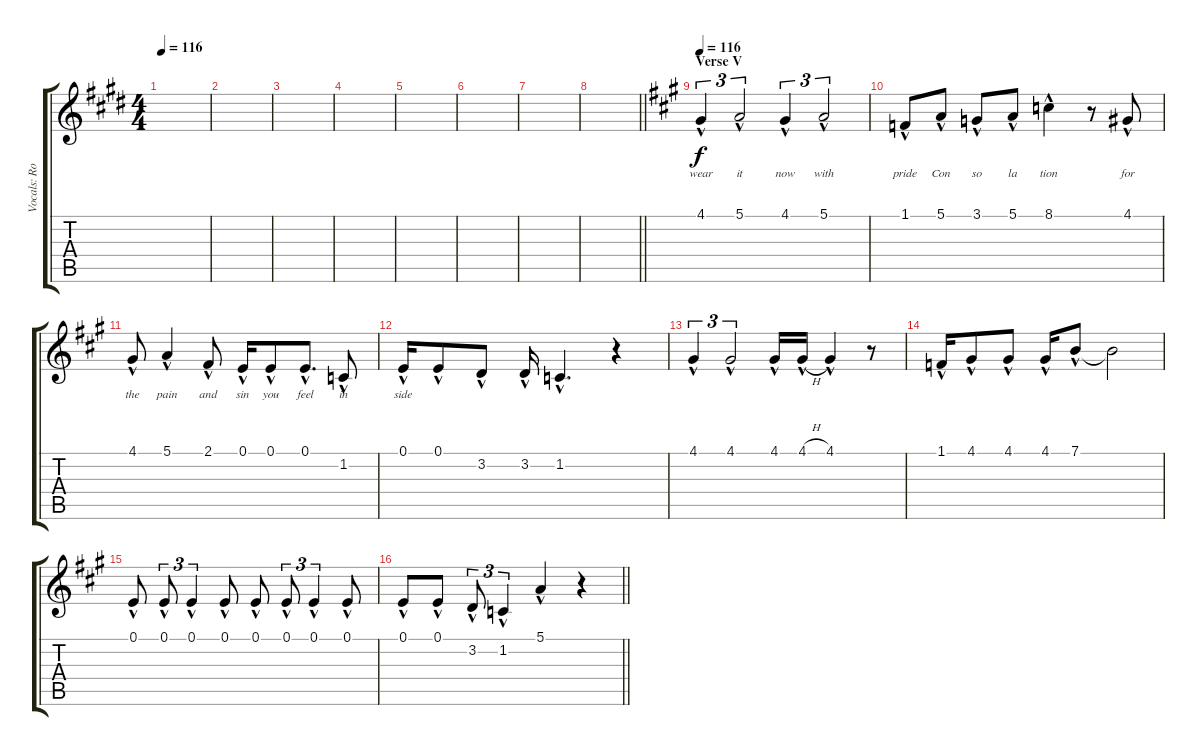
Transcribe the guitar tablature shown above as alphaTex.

\track ("Vocals: Rob" "Vocals: Ro") {instrument lead2sawtooth}
\staff {score tabs}
\tuning (E4 B3 G3 D3 A2 E2) {hide}
\ts (4 4)
\tempo 116
\clef g2
\ks e
|
|
|
|
|
|
|
\barLineRight lightlight
|
\section ("" "Verse V")
\tempo 116
\ks a
4.1{hac}.4{tu (3 2) lyrics (0 "wear") lyrics (1 "") lyrics (2 "") lyrics (3 "") lyrics (4 "")} 5.1{hac}.2{tu (3 2) lyrics (0 "it") lyrics (1 "") lyrics (2 "") lyrics (3 "") lyrics (4 "")} 4.1{hac}.4{tu (3 2) lyrics (0 "now") lyrics (1 "") lyrics (2 "") lyrics (3 "") lyrics (4 "")} 5.1{hac}.2{tu (3 2) lyrics (0 "with") lyrics (1 "") lyrics (2 "") lyrics (3 "") lyrics (4 "")} |
1.1{hac}.8{lyrics (0 "pride") lyrics (1 "") lyrics (2 "") lyrics (3 "") lyrics (4 "")} 5.1{hac}.8{lyrics (0 "Con") lyrics (1 "") lyrics (2 "") lyrics (3 "") lyrics (4 "")} 3.1{hac}.8{lyrics (0 "so") lyrics (1 "") lyrics (2 "") lyrics (3 "") lyrics (4 "")} 5.1{hac}.8{lyrics (0 "la") lyrics (1 "") lyrics (2 "") lyrics (3 "") lyrics (4 "")} 8.1{hac}.4{lyrics (0 "tion") lyrics (1 "") lyrics (2 "") lyrics (3 "") lyrics (4 "")} r.8 4.1{hac}.8{lyrics (0 "for") lyrics (1 "") lyrics (2 "") lyrics (3 "") lyrics (4 "")} |
4.1{hac}.8{lyrics (0 "the") lyrics (1 "") lyrics (2 "") lyrics (3 "") lyrics (4 "")} 5.1{hac}.4{lyrics (0 "pain") lyrics (1 "") lyrics (2 "") lyrics (3 "") lyrics (4 "")} 2.1{hac}.8{lyrics (0 "and") lyrics (1 "") lyrics (2 "") lyrics (3 "") lyrics (4 "")} 0.1{hac}.16{lyrics (0 "sin") lyrics (1 "") lyrics (2 "") lyrics (3 "") lyrics (4 "")} 0.1{hac}.8{lyrics (0 "you") lyrics (1 "") lyrics (2 "") lyrics (3 "") lyrics (4 "")} 0.1{hac}.8{d lyrics (0 "feel") lyrics (1 "") lyrics (2 "") lyrics (3 "") lyrics (4 "")} 1.2{hac}.8{lyrics (0 "in") lyrics (1 "") lyrics (2 "") lyrics (3 "") lyrics (4 "")} |
0.1{hac}.16{lyrics (0 "side") lyrics (1 "") lyrics (2 "") lyrics (3 "") lyrics (4 "")} 0.1{hac}.8 3.2{hac}.8 3.2{hac}.16 1.2{hac}.4{d} r.4 |
4.1{hac}.4{tu (3 2)} 4.1{hac}.2{tu (3 2)} 4.1{hac}.16 4.1{h hac}.16 4.1{hac}.4 r.8 |
1.1{hac}.16 4.1{hac}.8 4.1{hac}.8 4.1{hac}.16 7.1{hac}.8 7.1{t}.2 |
0.1{hac}.8 0.1{hac}.8{tu (3 2)} 0.1{hac}.4{tu (3 2)} 0.1{hac}.8 0.1{hac}.8 0.1{hac}.8{tu (3 2)} 0.1{hac}.4{tu (3 2)} 0.1{hac}.8 |
\barLineRight lightlight
0.1{hac}.8 0.1{hac}.8 3.2{hac}.8{tu (3 2)} 1.2{hac}.4{tu (3 2)} 5.1{hac}.4 r.4
